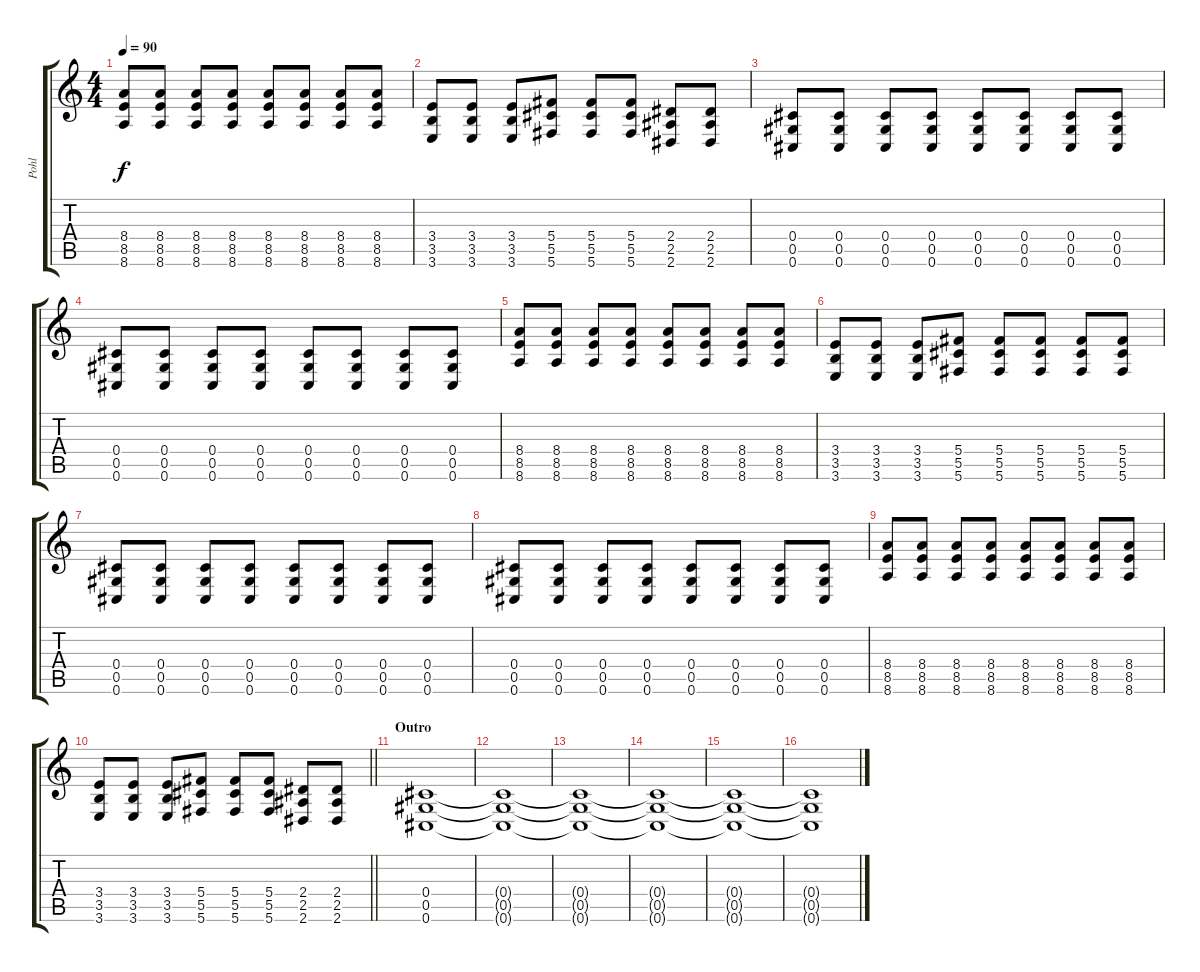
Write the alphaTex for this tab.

\track ("Pohl" "Pohl") {instrument distortionguitar}
\staff {score tabs}
\tuning (Eb4 Bb3 Gb3 Db3 Ab2 Db2) {hide}
\ts (4 4)
\tempo 90
\clef g2
\ks c
(8.4 8.5 8.6).8{dy f} (8.4 8.5 8.6).8 (8.4 8.5 8.6).8 (8.4 8.5 8.6).8 (8.4 8.5 8.6).8 (8.4 8.5 8.6).8 (8.4 8.5 8.6).8 (8.4 8.5 8.6).8 |
(3.4 3.5 3.6).8 (3.4 3.5 3.6).8 (3.4 3.5 3.6).8 (5.4 5.5 5.6).8 (5.4 5.5 5.6).8 (5.4 5.5 5.6).8 (2.4 2.5 2.6).8 (2.4 2.5 2.6).8 |
(0.4 0.5 0.6).8 (0.4 0.5 0.6).8 (0.4 0.5 0.6).8 (0.4 0.5 0.6).8 (0.4 0.5 0.6).8 (0.4 0.5 0.6).8 (0.4 0.5 0.6).8 (0.4 0.5 0.6).8 |
(0.4 0.5 0.6).8 (0.4 0.5 0.6).8 (0.4 0.5 0.6).8 (0.4 0.5 0.6).8 (0.4 0.5 0.6).8 (0.4 0.5 0.6).8 (0.4 0.5 0.6).8 (0.4 0.5 0.6).8 |
(8.4 8.5 8.6).8 (8.4 8.5 8.6).8 (8.4 8.5 8.6).8 (8.4 8.5 8.6).8 (8.4 8.5 8.6).8 (8.4 8.5 8.6).8 (8.4 8.5 8.6).8 (8.4 8.5 8.6).8 |
(3.4 3.5 3.6).8 (3.4 3.5 3.6).8 (3.4 3.5 3.6).8 (5.4 5.5 5.6).8 (5.4 5.5 5.6).8 (5.4 5.5 5.6).8 (5.4 5.5 5.6).8 (5.4 5.5 5.6).8 |
(0.4 0.5 0.6).8 (0.4 0.5 0.6).8 (0.4 0.5 0.6).8 (0.4 0.5 0.6).8 (0.4 0.5 0.6).8 (0.4 0.5 0.6).8 (0.4 0.5 0.6).8 (0.4 0.5 0.6).8 |
(0.4 0.5 0.6).8 (0.4 0.5 0.6).8 (0.4 0.5 0.6).8 (0.4 0.5 0.6).8 (0.4 0.5 0.6).8 (0.4 0.5 0.6).8 (0.4 0.5 0.6).8 (0.4 0.5 0.6).8 |
(8.4 8.5 8.6).8 (8.4 8.5 8.6).8 (8.4 8.5 8.6).8 (8.4 8.5 8.6).8 (8.4 8.5 8.6).8 (8.4 8.5 8.6).8 (8.4 8.5 8.6).8 (8.4 8.5 8.6).8 |
\barLineRight lightlight
(3.4 3.5 3.6).8 (3.4 3.5 3.6).8 (3.4 3.5 3.6).8 (5.4 5.5 5.6).8 (5.4 5.5 5.6).8 (5.4 5.5 5.6).8 (2.4 2.5 2.6).8 (2.4 2.5 2.6).8 |
\section ("" "Outro")
(0.4 0.5 0.6).1 |
(0.4{t} 0.5{t} 0.6{t}).1 |
(0.4{t} 0.5{t} 0.6{t}).1{volume 5} |
(0.4{t} 0.5{t} 0.6{t}).1 |
(0.4{t} 0.5{t} 0.6{t}).1 |
(0.4{t} 0.5{t} 0.6{t}).1
